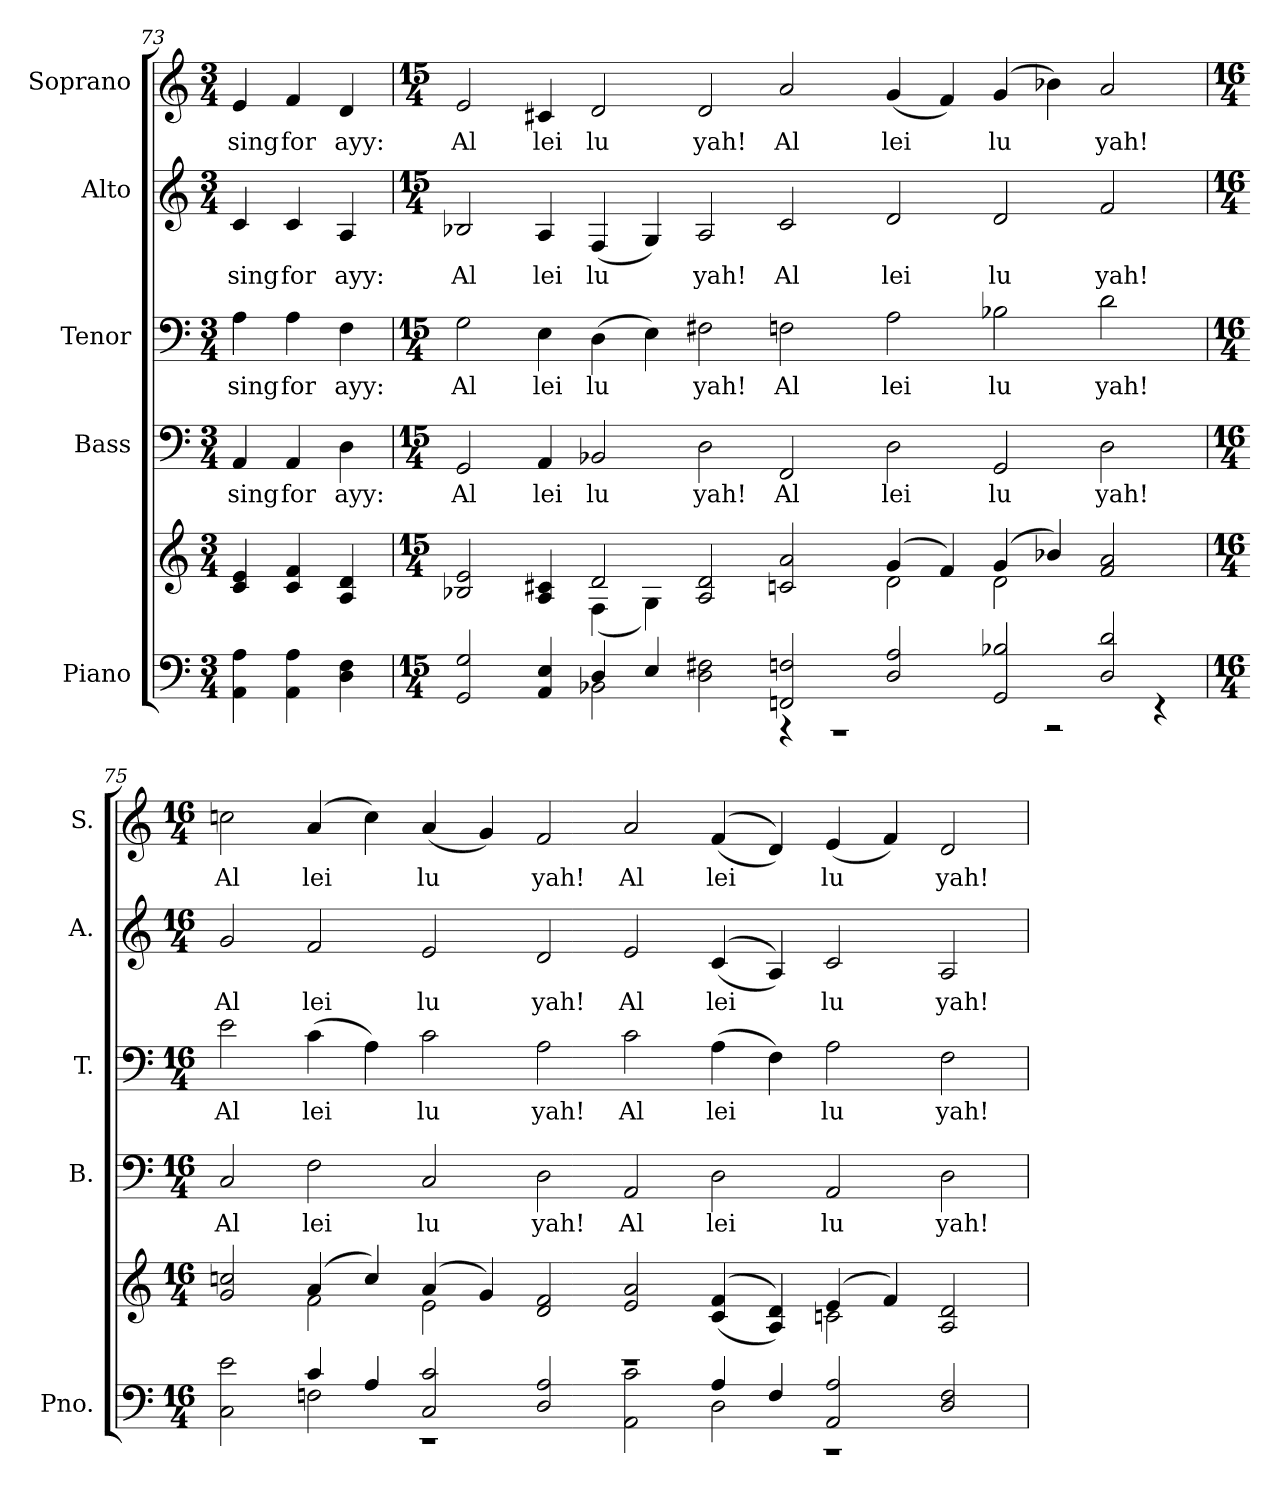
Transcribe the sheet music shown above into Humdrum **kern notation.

**kern	**kern	**kern	**text	**kern	**text	**kern	**text	**kern	**text
*part5	*part5	*part4	*part4	*part3	*part3	*part2	*part2	*part1	*part1
*staff6	*staff5	*staff4	*staff4	*staff3	*staff3	*staff2	*staff2	*staff1	*staff1
*I"Piano	*	*I"Bass	*	*I"Tenor	*	*I"Alto	*	*I"Soprano	*
*I'Pno.	*	*I'B.	*	*I'T.	*	*I'A.	*	*I'S.	*
!!LO:PB:g=z
*clefF4	*clefG2	*clefF4	*	*clefF4	*	*clefG2	*	*clefG2	*
*k[]	*k[]	*k[]	*	*k[]	*	*k[]	*	*k[]	*
*C:	*C:	*C:	*	*C:	*	*C:	*	*C:	*
*M3/4	*M3/4	*M3/4	*	*M3/4	*	*M3/4	*	*M3/4	*
=73	=73	=73	=73	=73	=73	=73	=73	=73	=73
!	!	!	!LO:LY:b:color=#000000	!	!	!	!	!	!
!	!	!	!	!	!LO:LY:b:color=#000000	!	!	!	!
!	!	!	!	!	!	!	!LO:LY:b:color=#000000	!	!
!	!	!	!	!	!	!	!	!	!LO:LY:b:color=#000000
4AAi\ 4Ai	4ci/ 4ei	4AAi/	sing	4Ai\	sing	4ci/	sing	4ei/	sing
!	!	!	!LO:LY:b:color=#000000	!	!	!	!	!	!
!	!	!	!	!	!LO:LY:b:color=#000000	!	!	!	!
!	!	!	!	!	!	!	!LO:LY:b:color=#000000	!	!
!	!	!	!	!	!	!	!	!	!LO:LY:b:color=#000000
4AAi\ 4Ai	4ci/ 4fi	4AAi/	for	4Ai\	for	4ci/	for	4fi/	for
!	!	!	!LO:LY:b:color=#000000	!	!	!	!	!	!
!	!	!	!	!	!LO:LY:b:color=#000000	!	!	!	!
!	!	!	!	!	!	!	!LO:LY:b:color=#000000	!	!
!	!	!	!	!	!	!	!	!	!LO:LY:b:color=#000000
4Di\ 4Fi	4Ai/ 4di	4Di\	ayy:	4Fi\	ayy:	4Ai/	ayy:	4di/	ayy:
!!LO:PB:g=z
=74	=74	=74	=74	=74	=74	=74	=74	=74	=74
*M15/4	*M15/4	*M15/4	*	*M15/4	*	*M15/4	*	*M15/4	*
*^	*^	*	*	*	*	*	*	*	*
!	!	!	!	!	!LO:LY:b:color=#000000	!	!	!	!	!	!
!	!	!	!	!	!	!	!LO:LY:b:color=#000000	!	!	!	!
!	!	!	!	!	!	!	!	!	!LO:LY:b:color=#000000	!	!
!	!	!	!	!	!	!	!	!	!	!	!LO:LY:b:color=#000000
2GGi/ 2Gi	2.ryy	2B-Xi/ 2ei	2.ryy	2GGi/	Al	2Gi\	Al	2B-Xi/	Al	2ei/	Al
!	!	!	!	!	!LO:LY:b:color=#000000	!	!	!	!	!	!
!	!	!	!	!	!	!	!LO:LY:b:color=#000000	!	!	!	!
!	!	!	!	!	!	!	!	!	!LO:LY:b:color=#000000	!	!
!	!	!	!	!	!	!	!	!	!	!	!LO:LY:b:color=#000000
4AAi/ 4Ei	.	4Ai/ 4c#Xi	.	4AAi/	lei	4Ei\	lei	4Ai/	lei	4c#Xi/	lei
!	!	!	!	!	!LO:LY:b:color=#000000	!	!	!	!	!	!
!	!	!	!	!	!	!	!LO:LY:b:color=#000000	!	!	!	!
!	!	!	!	!	!	!	!	!	!LO:LY:b:color=#000000	!	!
!	!	!	!	!	!	!	!	!	!	!	!LO:LY:b:color=#000000
4Di/	2BB-Xi\	2di/	(4Fi\	2BB-Xi/	lu	(4Di\	lu	(4Fi/	lu	2di/	lu
4Ei/	.	.	4Gi\)	.	.	4Ei\)	.	4Gi/)	.	.	.
!	!	!	!	!	!LO:LY:b:color=#000000	!	!	!	!	!	!
!	!	!	!	!	!	!	!LO:LY:b:color=#000000	!	!	!	!
!	!	!	!	!	!	!	!	!	!LO:LY:b:color=#000000	!	!
!	!	!	!	!	!	!	!	!	!	!	!LO:LY:b:color=#000000
2Di\ 2F#Xi	2ryy	2Ai/ 2di	2ryy	2Di\	yah!	2F#Xi\	yah!	2Ai/	yah!	2di/	yah!
!	!	!	!	!	!LO:LY:b:color=#000000	!	!	!	!	!	!
!	!	!	!	!	!	!	!LO:LY:b:color=#000000	!	!	!	!
!	!	!	!	!	!	!	!	!	!LO:LY:b:color=#000000	!	!
!	!	!	!	!	!	!	!	!	!	!	!LO:LY:b:color=#000000
2FFni/ 2Fni	4r	2cni/ 2ai	2ryy	2FFi/	Al	2Fni\	Al	2ci/	Al	2ai/	Al
.	1r	.	.	.	.	.	.	.	.	.	.
!	!	!	!	!	!LO:LY:b:color=#000000	!	!	!	!	!	!
!	!	!	!	!	!	!	!LO:LY:b:color=#000000	!	!	!	!
!	!	!	!	!	!	!	!	!	!LO:LY:b:color=#000000	!	!
!	!	!	!	!	!	!	!	!	!	!	!LO:LY:b:color=#000000
2Di/ 2Ai	.	(4gi/	2di\	2Di\	lei	2Ai\	lei	2di/	lei	(4gi/	lei
.	.	4fi/)	.	.	.	.	.	.	.	4fi/)	.
!	!	!	!	!	!LO:LY:b:color=#000000	!	!	!	!	!	!
!	!	!	!	!	!	!	!LO:LY:b:color=#000000	!	!	!	!
!	!	!	!	!	!	!	!	!	!LO:LY:b:color=#000000	!	!
!	!	!	!	!	!	!	!	!	!	!	!LO:LY:b:color=#000000
2GGi/ 2B-Xi	.	(4gi/	2di\	2GGi/	lu	2B-Xi\	lu	2di/	lu	(4gi/	lu
.	2r	4b-Xi/)	.	.	.	.	.	.	.	4b-Xi\)	.
!	!	!	!	!	!LO:LY:b:color=#000000	!	!	!	!	!	!
!	!	!	!	!	!	!	!LO:LY:b:color=#000000	!	!	!	!
!	!	!	!	!	!	!	!	!	!LO:LY:b:color=#000000	!	!
!	!	!	!	!	!	!	!	!	!	!	!LO:LY:b:color=#000000
2Di/ 2di	.	2fi/ 2ai	2ryy	2Di\	yah!	2di\	yah!	2fi/	yah!	2ai/	yah!
.	4r	.	.	.	.	.	.	.	.	.	.
!!LO:PB:g=z
=75	=75	=75	=75	=75	=75	=75	=75	=75	=75	=75	=75
*M16/4	*	*M16/4	*	*M16/4	*	*M16/4	*	*M16/4	*	*M16/4	*
!	!	!	!	!	!LO:LY:b:color=#000000	!	!	!	!	!	!
!	!	!	!	!	!	!	!LO:LY:b:color=#000000	!	!	!	!
!	!	!	!	!	!	!	!	!	!LO:LY:b:color=#000000	!	!
!	!	!	!	!	!	!	!	!	!	!	!LO:LY:b:color=#000000
2Ci\ 2ei	2ryy	2gi/ 2ccni	2ryy	2Ci/	Al	2ei\	Al	2gi/	Al	2ccni\	Al
!	!	!	!	!	!LO:LY:b:color=#000000	!	!	!	!	!	!
!	!	!	!	!	!	!	!LO:LY:b:color=#000000	!	!	!	!
!	!	!	!	!	!	!	!	!	!LO:LY:b:color=#000000	!	!
!	!	!	!	!	!	!	!	!	!	!	!LO:LY:b:color=#000000
4ci/	2Fni\	(4ai/	2fi\	2Fi\	lei	(4ci\	lei	2fi/	lei	(4ai/	lei
4Ai/	.	4cci/)	.	.	.	4Ai\)	.	.	.	4cci\)	.
!	!	!	!	!	!LO:LY:b:color=#000000	!	!	!	!	!	!
!	!	!	!	!	!	!	!LO:LY:b:color=#000000	!	!	!	!
!	!	!	!	!	!	!	!	!	!LO:LY:b:color=#000000	!	!
!	!	!	!	!	!	!	!	!	!	!	!LO:LY:b:color=#000000
2Ci/ 2ci	1r	(4ai/	2ei\	2Ci/	lu	2ci\	lu	2ei/	lu	(4ai/	lu
.	.	4gi/)	.	.	.	.	.	.	.	4gi/)	.
!	!	!	!	!	!LO:LY:b:color=#000000	!	!	!	!	!	!
!	!	!	!	!	!	!	!LO:LY:b:color=#000000	!	!	!	!
!	!	!	!	!	!	!	!	!	!LO:LY:b:color=#000000	!	!
!	!	!	!	!	!	!	!	!	!	!	!LO:LY:b:color=#000000
2Di/ 2Ai	.	2di/ 2fi	2ryy	2Di\	yah!	2Ai\	yah!	2di/	yah!	2fi/	yah!
!	!	!	!	!	!LO:LY:b:color=#000000	!	!	!	!	!	!
!	!	!	!	!	!	!	!LO:LY:b:color=#000000	!	!	!	!
!	!	!	!	!	!	!	!	!	!LO:LY:b:color=#000000	!	!
!	!	!	!	!	!	!	!	!	!	!	!LO:LY:b:color=#000000
2AAi\ 2ci	2ryy	2ei/ 2ai	1r	2AAi/	Al	2ci\	Al	2ei/	Al	2ai/	Al
!	!	!	!	!	!LO:LY:b:color=#000000	!	!	!	!	!	!
!	!	!	!	!	!	!	!LO:LY:b:color=#000000	!	!	!	!
!	!	!	!	!	!	!	!	!	!LO:LY:b:color=#000000	!	!
!	!	!	!	!	!	!	!	!	!	!	!LO:LY:b:color=#000000
4Ai/	2Di\	((4ci/ 4fi	.	2Di\	lei	(4Ai\	lei	((4ci/	lei	((4fi/	lei
4Fi/	.	4Ai/ 4di))	.	.	.	4Fi\)	.	4Ai/))	.	4di/))	.
!	!	!	!	!	!LO:LY:b:color=#000000	!	!	!	!	!	!
!	!	!	!	!	!	!	!LO:LY:b:color=#000000	!	!	!	!
!	!	!	!	!	!	!	!	!	!LO:LY:b:color=#000000	!	!
!	!	!	!	!	!	!	!	!	!	!	!LO:LY:b:color=#000000
2AAi/ 2Ai	1r	(4ei/	2cni\	2AAi/	lu	2Ai\	lu	2ci/	lu	(4ei/	lu
.	.	4fi/)	.	.	.	.	.	.	.	4fi/)	.
!	!	!	!	!	!LO:LY:b:color=#000000	!	!	!	!	!	!
!	!	!	!	!	!	!	!LO:LY:b:color=#000000	!	!	!	!
!	!	!	!	!	!	!	!	!	!LO:LY:b:color=#000000	!	!
!	!	!	!	!	!	!	!	!	!	!	!LO:LY:b:color=#000000
2Di/ 2Fi	.	2Ai/ 2di	2ryy	2Di\	yah!	2Fi\	yah!	2Ai/	yah!	2di/	yah!
*v	*v	*	*	*	*	*	*	*	*	*	*
*	*v	*v	*	*	*	*	*	*	*	*
=	=	=	=	=	=	=	=	=	=
*-	*-	*-	*-	*-	*-	*-	*-	*-	*-
